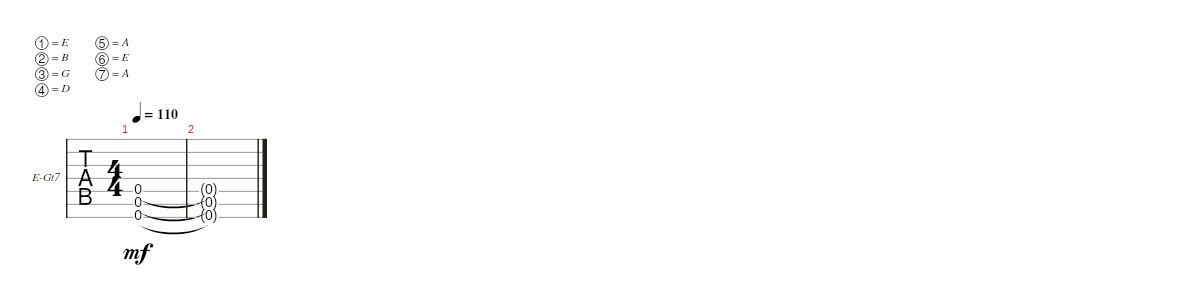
\bracketExtendMode groupsimilarinstruments
\firstSystemTrackNameOrientation horizontal
\otherSystemsTrackNameOrientation horizontal
\track ("Rhythm" "E-Gt7") {instrument distortionguitar}
\staff {tabs}
\tuning (E4 B3 G3 D3 A2 E2 A1)
\ts (4 4)
\tempo 110
\clef g2
\ks c
(0.7{t} 0.6{t} 0.5{t}).1{dy mf} |
(0.7{t} 0.6{t} 0.5{t}).1
